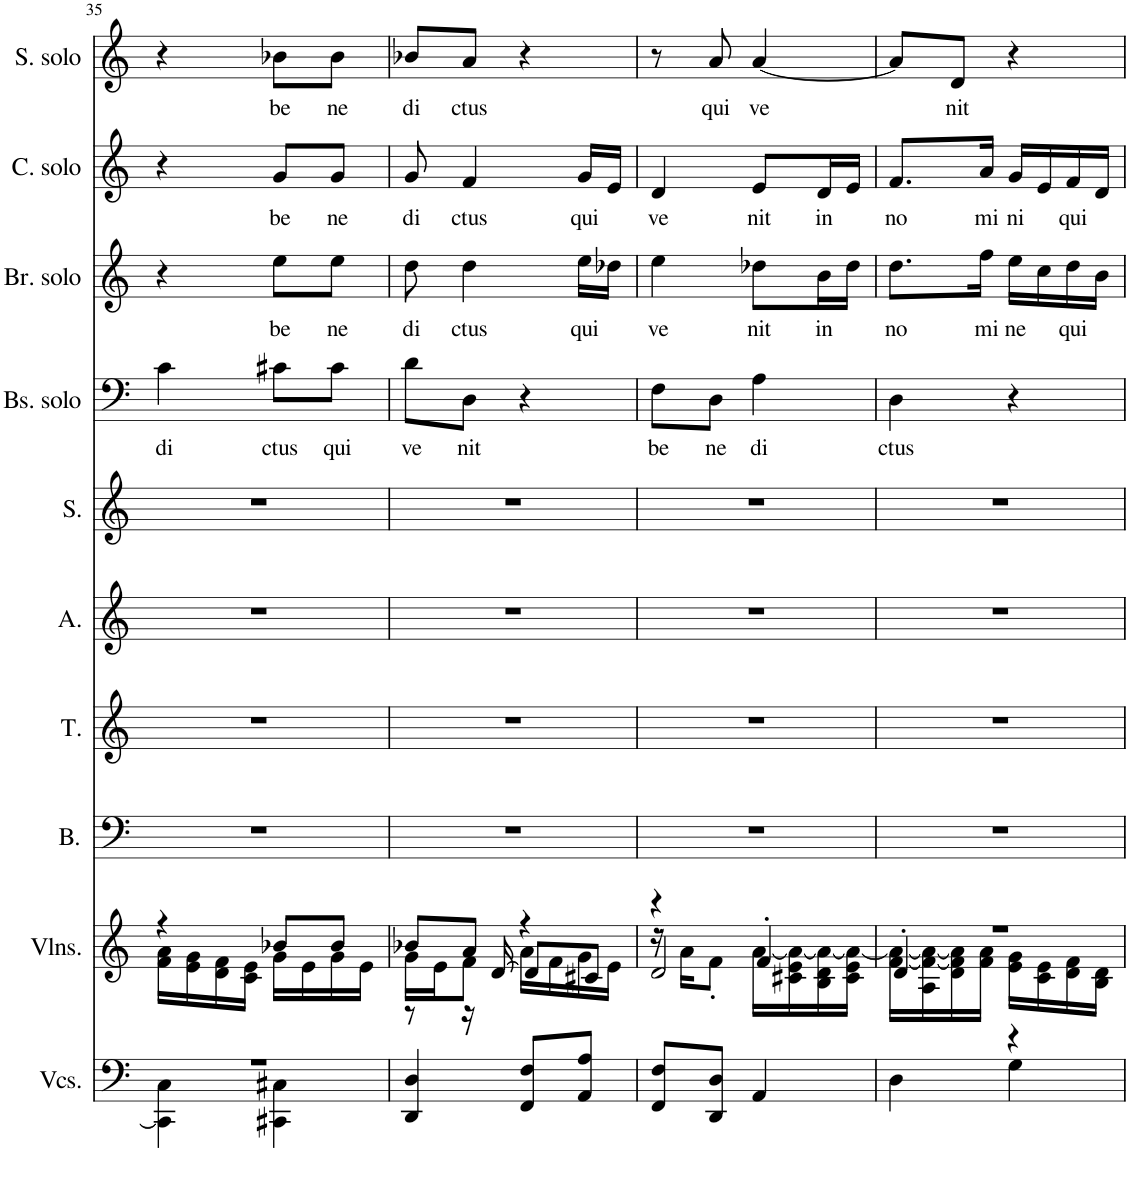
**kern	**kern	**kern	**kern	**kern	**kern	**kern	**text	**kern	**text	**kern	**text	**kern	**text
*part10	*part9	*part8	*part7	*part6	*part5	*part4	*part4	*part3	*part3	*part2	*part2	*part1	*part1
*staff10	*staff9	*staff8	*staff7	*staff6	*staff5	*staff4	*staff4	*staff3	*staff3	*staff2	*staff2	*staff1	*staff1
*I"Violoncelles, Accompaniment: Left	*I"Violons, Accompaniment: Right	*I"Bass	*I"Ténor	*I"Alto	*I"Soprano	*I"Bass solo	*	*I"Baryton solo	*	*I"Contralto solo	*	*I"Soprano solo	*
*I'Vcs.	*I'Vlns.	*I'B.	*I'T.	*I'A.	*I'S.	*I'Bs. solo	*	*I'Br. solo	*	*I'C. solo	*	*I'S. solo	*
!!LO:PB:g=z
*clefF4	*clefG2	*clefF4	*clefG2	*clefG2	*clefG2	*clefF4	*	*clefG2	*	*clefG2	*	*clefG2	*
*	*	*	*	*	*	*	*	*Trd7c12	*	*	*	*	*
*k[]	*k[]	*k[]	*k[]	*k[]	*k[]	*k[]	*	*k[]	*	*k[]	*	*k[]	*
*M2/4	*M2/4	*M2/4	*M2/4	*M2/4	*M2/4	*M2/4	*	*M2/4	*	*M2/4	*	*M2/4	*
=35	=35	=35	=35	=35	=35	=35	=35	=35	=35	=35	=35	=35	=35
*^	*^	*	*	*	*	*	*	*	*	*	*	*	*
!	!	!	!	!	!	!	!	!	!LO:LY:b	!	!	!	!	!	!
2r	4CC\] 4C\	4r	16f\ 16a\LL	2r	2r	2r	2r	4c\	di	4r	.	4r	.	4r	.
.	.	.	16e\ 16g\	.	.	.	.	.	.	.	.	.	.	.	.
.	.	.	16d\ 16f\	.	.	.	.	.	.	.	.	.	.	.	.
.	.	.	16c\ 16e\JJ	.	.	.	.	.	.	.	.	.	.	.	.
!	!	!	!	!	!	!	!	!	!LO:LY:b	!	!LO:LY:b	!	!LO:LY:b	!	!LO:LY:b
.	4CC#X\ 4C#X\	8b-X/L	16g\LL	.	.	.	.	8c#X\L	ctus	8ee\L	be	8g/L	be	8b-X\L	be
.	.	.	16e\	.	.	.	.	.	.	.	.	.	.	.	.
!	!	!	!	!	!	!	!	!	!LO:LY:b	!	!LO:LY:b	!	!LO:LY:b	!	!LO:LY:b
.	.	8b-/J	16g\	.	.	.	.	8c#\J	qui	8ee\J	ne	8g/J	ne	8b-\J	ne
.	.	.	16e\JJ	.	.	.	.	.	.	.	.	.	.	.	.
*v	*v	*	*	*	*	*	*	*	*	*	*	*	*	*	*
=36	=36	=36	=36	=36	=36	=36	=36	=36	=36	=36	=36	=36	=36	=36
*	*	*^	*	*	*	*	*	*	*	*	*	*	*	*
!	!	!	!	!	!	!	!	!	!LO:LY:b	!	!LO:LY:b	!	!LO:LY:b	!	!LO:LY:b
4DD/ 4D/	8b-X/L	16g\LL	8r	2r	2r	2r	2r	8d\L	ve	8dd\	di	8g/	di	8b-X/L	di
.	.	16e\J	.	.	.	.	.	.	.	.	.	.	.	.	.
!	!	!	!	!	!	!	!	!	!LO:LY:b	!	!LO:LY:b	!	!LO:LY:b	!	!LO:LY:b
.	8a/J	8f'\J	16r	.	.	.	.	8D\J	nit	4dd\	ctus	4f/	ctus	8a/J	ctus
.	.	.	[16d/	.	.	.	.	.	.	.	.	.	.	.	.
8FF/ 8F/L	4r	16a\LL	8d/L]	.	.	.	.	4r	.	.	.	.	.	4r	.
.	.	16f\	.	.	.	.	.	.	.	.	.	.	.	.	.
!	!	!	!	!	!	!	!	!	!	!	!LO:LY:b	!	!LO:LY:b	!	!
8AA/ 8A/J	.	16g\	8c#X/J	.	.	.	.	.	.	16ee\LL	qui	16g/LL	qui	.	.
.	.	16e\JJ	.	.	.	.	.	.	.	16dd-X\JJ	.	16e/JJ	.	.	.
=37	=37	=37	=37	=37	=37	=37	=37	=37	=37	=37	=37	=37	=37	=37	=37
!	!	!	!	!	!	!	!	!	!LO:LY:b	!	!LO:LY:b	!	!LO:LY:b	!	!
8FF/ 8F/L	4r	16r	2d'/	2r	2r	2r	2r	8F\L	be	4ee\	ve	4d/	ve	8r	.
.	.	16a\KL	.	.	.	.	.	.	.	.	.	.	.	.	.
!	!	!	!	!	!	!	!	!	!LO:LY:b	!	!	!	!	!	!LO:LY:b
8DD/ 8D/J	.	8f'\J	.	.	.	.	.	8D\J	ne	.	.	.	.	8a/	qui
!	!	!	!	!	!	!	!	!	!LO:LY:b	!	!LO:LY:b	!	!LO:LY:b	!	!LO:LY:b
4AA/	4f'/	[16a\LL	.	.	.	.	.	4A\	di	8dd-X\L	nit	8e/L	nit	[4a/	ve
.	.	16c#X\ 16e\ 16a\_	.	.	.	.	.	.	.	.	.	.	.	.	.
!	!	!	!	!	!	!	!	!	!	!	!LO:LY:b	!	!LO:LY:b	!	!
.	.	16B\ 16d\ 16a\_	.	.	.	.	.	.	.	16b\L	in	16d/L	in	.	.
.	.	16c#\ 16e\ 16a\_JJ	.	.	.	.	.	.	.	16dd-\JJ	.	16e/JJ	.	.	.
=38	=38	=38	=38	=38	=38	=38	=38	=38	=38	=38	=38	=38	=38	=38	=38
!	!	!	!	!	!	!	!	!	!LO:LY:b	!	!LO:LY:b	!	!LO:LY:b	!	!
4D\	2r	[16f\ 16a\_LL	4d'/	2r	2r	2r	2r	4D\	ctus	8.dd\L	no	8.f/L	no	8a/L]	.
.	.	16A\ 16f\_ 16a\_	.	.	.	.	.	.	.	.	.	.	.	.	.
!	!	!	!	!	!	!	!	!	!	!	!	!	!	!	!LO:LY:b
.	.	16d\ 16f\] 16a\]	.	.	.	.	.	.	.	.	.	.	.	8d/J	nit
!	!	!	!	!	!	!	!	!	!	!	!LO:LY:b	!	!LO:LY:b	!	!
.	.	16f\ 16a\JJ	.	.	.	.	.	.	.	16ff\Jk	mi	16a/Jk	mi	.	.
!	!	!	!	!	!	!	!	!	!	!	!LO:LY:b	!	!LO:LY:b	!	!
4G\	.	16e\ 16g\LL	4r	.	.	.	.	4r	.	16ee\LL	ne	16g/LL	ni	4r	.
.	.	16c\ 16e\	.	.	.	.	.	.	.	16cc\	.	16e/	.	.	.
!	!	!	!	!	!	!	!	!	!	!	!LO:LY:b	!	!LO:LY:b	!	!
.	.	16d\ 16f\	.	.	.	.	.	.	.	16dd\	qui	16f/	qui	.	.
.	.	16B\ 16d\JJ	.	.	.	.	.	.	.	16b\JJ	.	16d/JJ	.	.	.
*	*v	*v	*v	*	*	*	*	*	*	*	*	*	*	*	*
=	=	=	=	=	=	=	=	=	=	=	=	=	=
*-	*-	*-	*-	*-	*-	*-	*-	*-	*-	*-	*-	*-	*-
